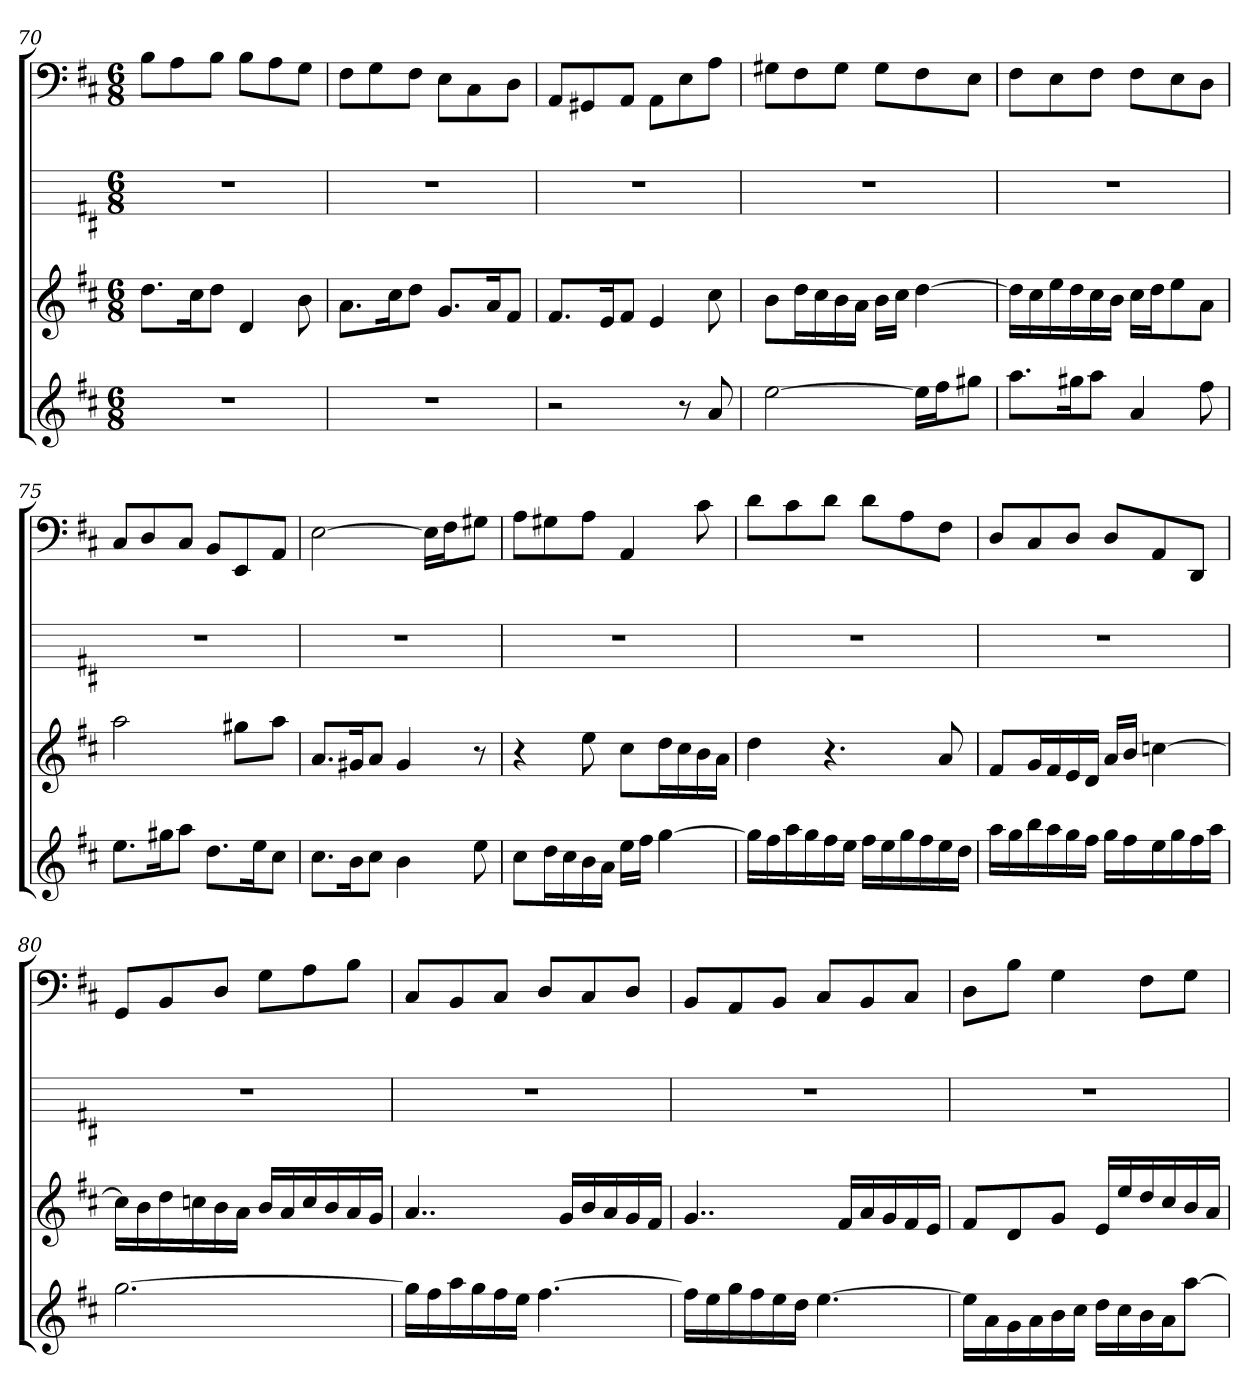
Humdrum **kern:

**kern	**kern	**kern	**kern
*part4	*part3	*part2	*part1
*staff4	*staff3	*staff2	*staff1
*k[f#c#]	*k[f#c#]	*k[f#c#]	*k[f#c#]
*D:	*D:	*D:	*D:
*M6/8	*M6/8	*M6/8	*M6/8
=70	=70	=70	=70
2.r	8.ddL	2.r	8BL
.	.	.	8A
.	16cc#K	.	.
.	8ddJ	.	8BJ
.	4d	.	8BL
.	.	.	8A
.	8b	.	8GJ
=71	=71	=71	=71
2.r	8.aL	2.r	8F#L
.	.	.	8G
.	16cc#K	.	.
.	8ddJ	.	8F#J
.	8.gL	.	8EL
.	.	.	8C#
.	16aK	.	.
.	8f#J	.	8DJ
=72	=72	=72	=72
2r	8.f#L	2.r	8AAL
.	.	.	8GG#X
.	16eK	.	.
.	8f#J	.	8AAJ
.	4e	.	8AAL
8r	.	.	8E
8a	8cc#	.	8AJ
=73	=73	=73	=73
[2ee	8bL	2.r	8G#XL
.	16ddL	.	8F#
.	16cc#	.	.
.	16b	.	8G#J
.	16aJJ	.	.
.	16bLL	.	8G#L
.	16cc#JJ	.	.
16eeLL]	[4dd	.	8F#
16ff#J	.	.	.
8gg#XJ	.	.	8EJ
=74	=74	=74	=74
8.aaL	16ddLL]	2.r	8F#L
.	16cc#	.	.
.	16ee	.	8E
16gg#XK	16dd	.	.
8aaJ	16cc#	.	8F#J
.	16bJJ	.	.
4a	16cc#LL	.	8F#L
.	16ddJ	.	.
.	8ee	.	8E
8ff#	8aJ	.	8DJ
=75	=75	=75	=75
8.eeL	2aa	2.r	8C#L
.	.	.	8D
16gg#XK	.	.	.
8aaJ	.	.	8C#J
8.ddL	.	.	8BBL
.	8gg#XL	.	8EE
16eeK	.	.	.
8cc#J	8aaJ	.	8AAJ
=76	=76	=76	=76
8.cc#L	8.aL	2.r	[2E
16bK	16g#XK	.	.
8cc#J	8aJ	.	.
4b	4g#	.	.
.	.	.	16ELL]
.	.	.	16F#J
8ee	8r	.	8G#XJ
=77	=77	=77	=77
8cc#L	4r	2.r	8AL
16ddL	.	.	8G#X
16cc#	.	.	.
16b	8ee	.	8AJ
16aJJ	.	.	.
16eeLL	8cc#L	.	4AA
16ff#JJ	.	.	.
[4gg	16ddL	.	.
.	16cc#	.	.
.	16b	.	8c#
.	16aJJ	.	.
=78	=78	=78	=78
16ggLL]	4dd	2.r	8dL
16ff#	.	.	.
16aa	.	.	8c#
16gg	.	.	.
16ff#	4.r	.	8dJ
16eeJJ	.	.	.
16ff#LL	.	.	8dL
16ee	.	.	.
16gg	.	.	8A
16ff#	.	.	.
16ee	8a	.	8F#J
16ddJJ	.	.	.
=79	=79	=79	=79
16aaLL	8f#L	2.r	8DL
16gg	.	.	.
16bb	16gL	.	8C#
16aa	16f#	.	.
16gg	16e	.	8DJ
16ff#JJ	16dJJ	.	.
16ggLL	16aLL	.	8DL
16ff#	16bJJ	.	.
16ee	[4ccn	.	8AA
16gg	.	.	.
16ff#	.	.	8DDJ
16aaJJ	.	.	.
=80	=80	=80	=80
[2.gg	16ccLL]	2.r	8GGL
.	16b	.	.
.	16dd	.	8BB
.	16ccn	.	.
.	16b	.	8DJ
.	16aJJ	.	.
.	16bLL	.	8GL
.	16a	.	.
.	16cc	.	8A
.	16b	.	.
.	16a	.	8BJ
.	16gJJ	.	.
=81	=81	=81	=81
16ggLL]	4..a	2.r	8C#L
16ff#	.	.	.
16aa	.	.	8BB
16gg	.	.	.
16ff#	.	.	8C#J
16eeJJ	.	.	.
[4.ff#	.	.	8DL
.	16gLL	.	.
.	16b	.	8C#
.	16a	.	.
.	16g	.	8DJ
.	16f#JJ	.	.
=82	=82	=82	=82
16ff#LL]	4..g	2.r	8BBL
16ee	.	.	.
16gg	.	.	8AA
16ff#	.	.	.
16ee	.	.	8BBJ
16ddJJ	.	.	.
[4.ee	.	.	8C#L
.	16f#LL	.	.
.	16a	.	8BB
.	16g	.	.
.	16f#	.	8C#J
.	16eJJ	.	.
=83	=83	=83	=83
16eeLL]	8f#L	2.r	8DL
16a	.	.	.
16g	8d	.	8BJ
16a	.	.	.
16b	8gJ	.	4G
16cc#JJ	.	.	.
16ddLL	16eLL	.	.
16cc#	16ee	.	.
16b	16dd	.	8F#L
16aJ	16cc#	.	.
[8aaJ	16b	.	8GJ
.	16aJJ	.	.
=	=	=	=
*-	*-	*-	*-
